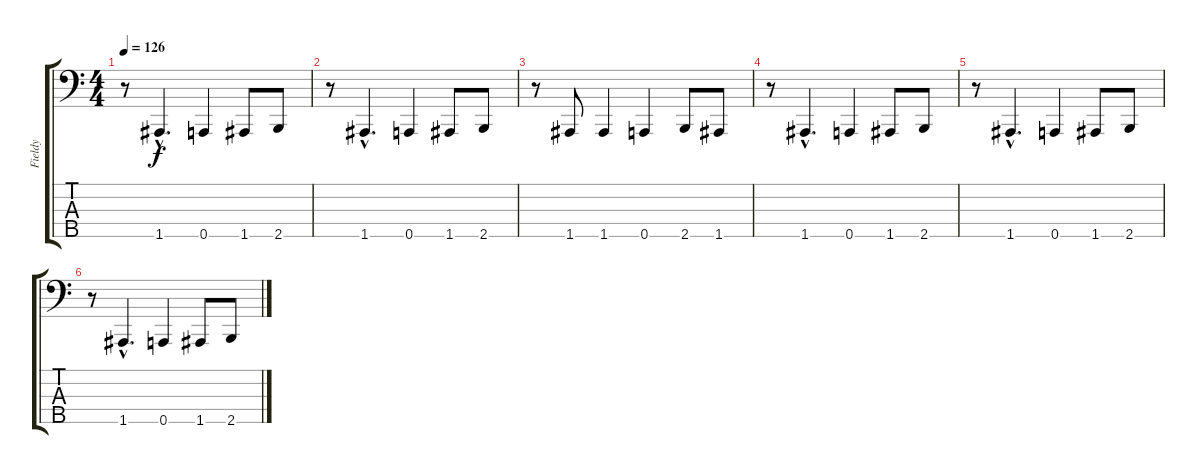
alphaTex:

\track ("Fieldy" "Fieldy") {instrument slapbass1}
\staff {score tabs}
\tuning (F2 C2 G1 D1 A0) {hide}
\ts (4 4)
\tempo 126
\clef f4
\ks c
r.8{dy f} 1.5{hac}.4{d} 0.5.4 1.5.8 2.5.8 |
r.8 1.5{hac}.4{d} 0.5.4 1.5.8 2.5.8 |
r.8 1.5.8 1.5.4 0.5.4 2.5.8 1.5.8 |
r.8 1.5{hac}.4{d} 0.5.4 1.5.8 2.5.8 |
r.8 1.5{hac}.4{d} 0.5.4 1.5.8 2.5.8 |
r.8 1.5{hac}.4{d} 0.5.4 1.5.8 2.5.8
